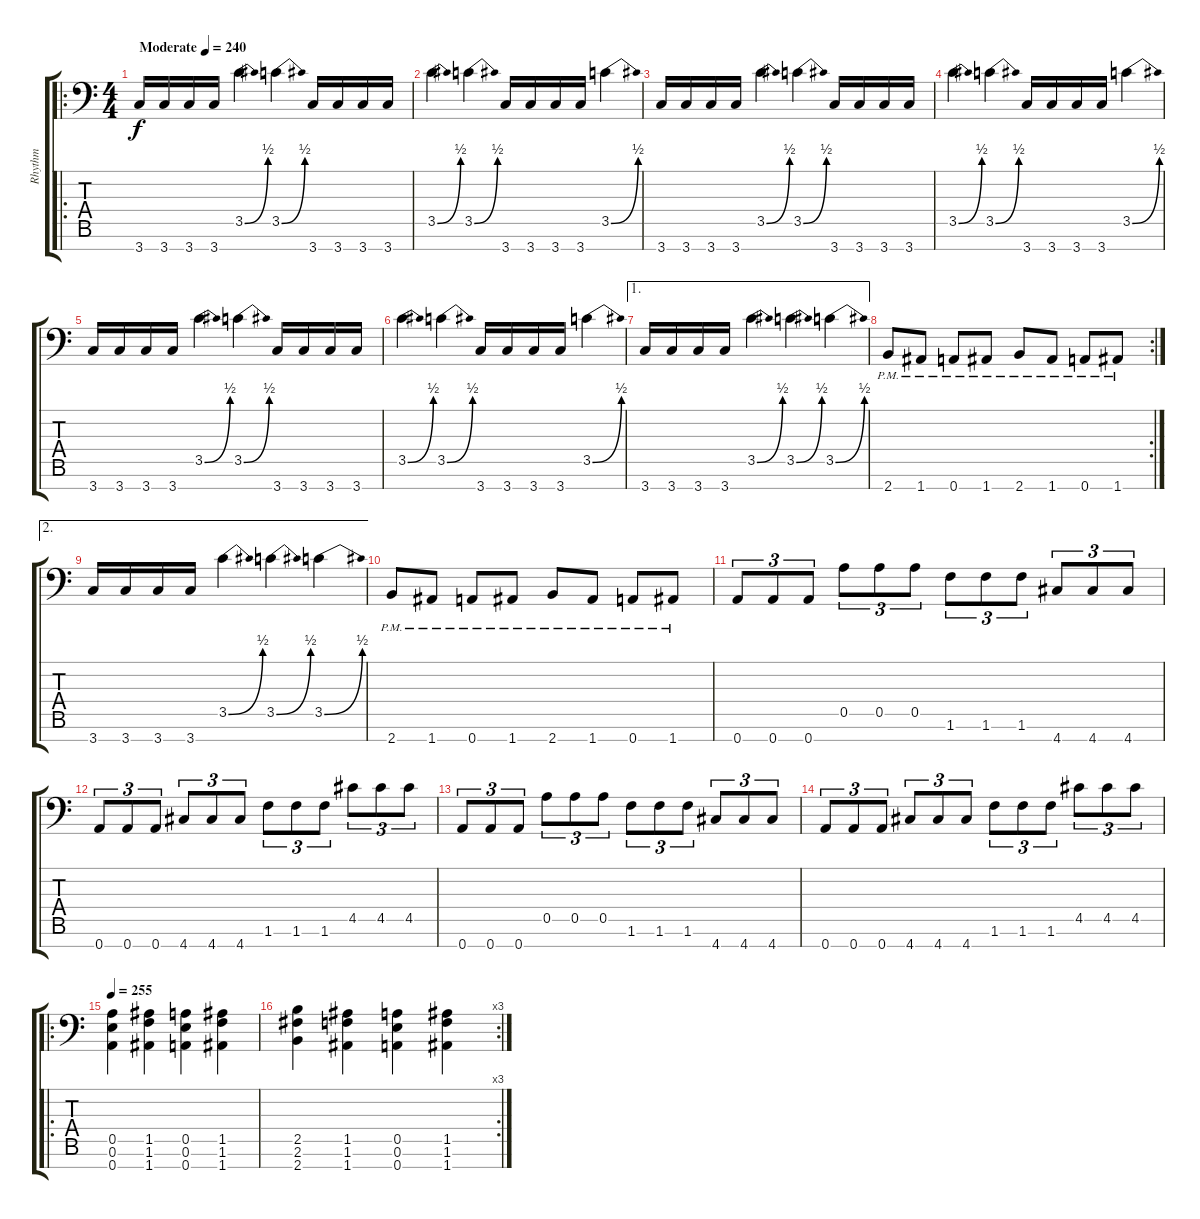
\track ("Rhythm" "Rhythm") {instrument distortionguitar}
\staff {score tabs}
\tuning (E4 B3 G3 D3 A2 E2 A1) {hide}
\ro
\ts (4 4)
\tempo (240 "Moderate")
\clef f4
\ks c
3.7.16{dy f instrument distortionguitar} 3.7.16 3.7.16 3.7.16 3.5{be (bend 0 0 60 2)}.4 3.5{be (bend 0 0 60 2)}.4 3.7.16 3.7.16 3.7.16 3.7.16 |
3.5{be (bend 0 0 60 2)}.4 3.5{be (bend 0 0 60 2)}.4 3.7.16 3.7.16 3.7.16 3.7.16 3.5{be (bend 0 0 60 2)}.4 |
3.7.16 3.7.16 3.7.16 3.7.16 3.5{be (bend 0 0 60 2)}.4 3.5{be (bend 0 0 60 2)}.4 3.7.16 3.7.16 3.7.16 3.7.16 |
3.5{be (bend 0 0 60 2)}.4 3.5{be (bend 0 0 60 2)}.4 3.7.16 3.7.16 3.7.16 3.7.16 3.5{be (bend 0 0 60 2)}.4 |
3.7.16 3.7.16 3.7.16 3.7.16 3.5{be (bend 0 0 60 2)}.4 3.5{be (bend 0 0 60 2)}.4 3.7.16 3.7.16 3.7.16 3.7.16 |
3.5{be (bend 0 0 60 2)}.4 3.5{be (bend 0 0 60 2)}.4 3.7.16 3.7.16 3.7.16 3.7.16 3.5{be (bend 0 0 60 2)}.4 |
\ae 1
3.7.16 3.7.16 3.7.16 3.7.16 3.5{be (bend 0 0 60 2)}.4 3.5{be (bend 0 0 60 2)}.4 3.5{be (bend 0 0 60 2)}.4 |
\rc 2
2.7{pm}.8 1.7{pm}.8 0.7{pm}.8 1.7{pm}.8 2.7{pm}.8 1.7{pm}.8 0.7{pm}.8 1.7{pm}.8 |
\ae 2
3.7.16 3.7.16 3.7.16 3.7.16 3.5{be (bend 0 0 60 2)}.4 3.5{be (bend 0 0 60 2)}.4 3.5{be (bend 0 0 60 2)}.4 |
2.7{pm}.8 1.7{pm}.8 0.7{pm}.8 1.7{pm}.8 2.7{pm}.8 1.7{pm}.8 0.7{pm}.8 1.7{pm}.8 |
0.7.8{tu (3 2)} 0.7.8{tu (3 2)} 0.7.8{tu (3 2)} 0.5.8{tu (3 2)} 0.5.8{tu (3 2)} 0.5.8{tu (3 2)} 1.6.8{tu (3 2)} 1.6.8{tu (3 2)} 1.6.8{tu (3 2)} 4.7.8{tu (3 2)} 4.7.8{tu (3 2)} 4.7.8{tu (3 2)} |
0.7.8{tu (3 2)} 0.7.8{tu (3 2)} 0.7.8{tu (3 2)} 4.7.8{tu (3 2)} 4.7.8{tu (3 2)} 4.7.8{tu (3 2)} 1.6.8{tu (3 2)} 1.6.8{tu (3 2)} 1.6.8{tu (3 2)} 4.5.8{tu (3 2)} 4.5.8{tu (3 2)} 4.5.8{tu (3 2)} |
0.7.8{tu (3 2)} 0.7.8{tu (3 2)} 0.7.8{tu (3 2)} 0.5.8{tu (3 2)} 0.5.8{tu (3 2)} 0.5.8{tu (3 2)} 1.6.8{tu (3 2)} 1.6.8{tu (3 2)} 1.6.8{tu (3 2)} 4.7.8{tu (3 2)} 4.7.8{tu (3 2)} 4.7.8{tu (3 2)} |
0.7.8{tu (3 2)} 0.7.8{tu (3 2)} 0.7.8{tu (3 2)} 4.7.8{tu (3 2)} 4.7.8{tu (3 2)} 4.7.8{tu (3 2)} 1.6.8{tu (3 2)} 1.6.8{tu (3 2)} 1.6.8{tu (3 2)} 4.5.8{tu (3 2)} 4.5.8{tu (3 2)} 4.5.8{tu (3 2)} |
\ro
\tempo 255
(0.5 0.6 0.7).4 (1.5 1.6 1.7).4 (0.5 0.6 0.7).4 (1.5 1.6 1.7).4 |
\rc 3
(2.5 2.6 2.7).4 (1.5 1.6 1.7).4 (0.5 0.6 0.7).4 (1.5 1.6 1.7).4
